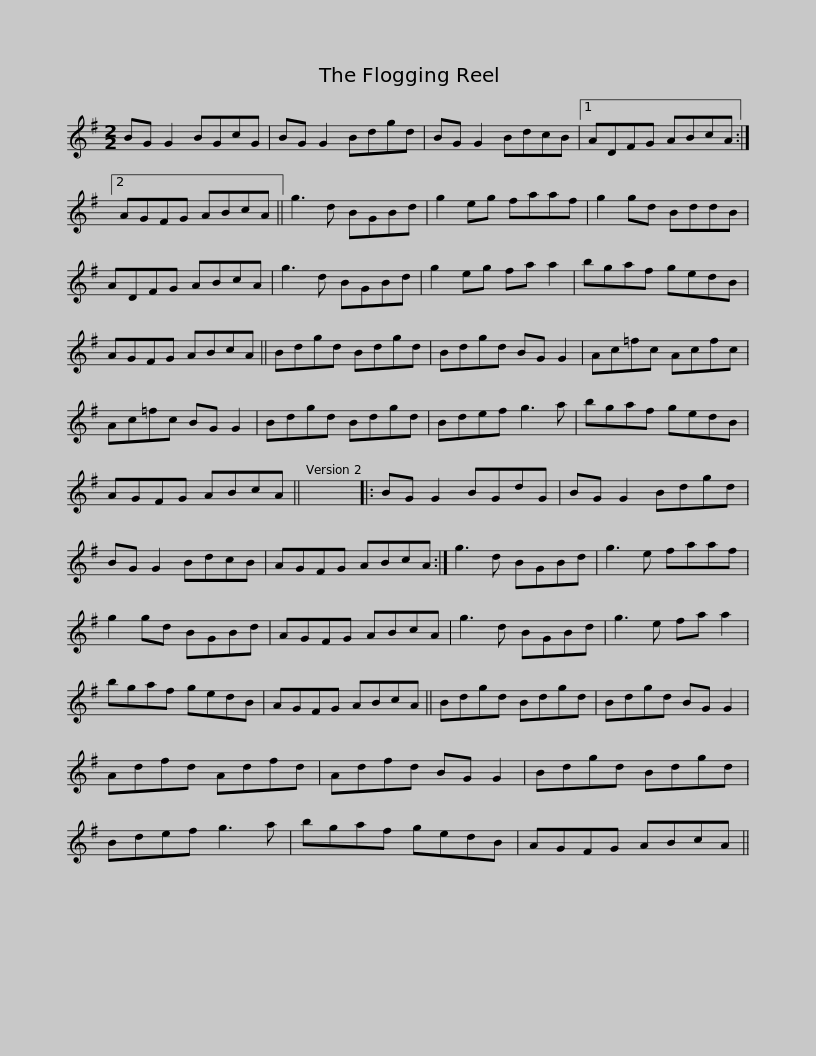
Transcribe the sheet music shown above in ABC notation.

X:1
L:1/8
M:2/2
I:linebreak $
K:G
V:1 treble
V:1
 BG G2 BGcG | BG G2 Bdgd | BG G2 BdcB |1 ADFG ABcA :|2 AGFG ABcA || %5
 g3 d BGBd |$ g2 eg faaf | g2 gd BddB | ADFG ABcA | g3 d BGBd | %10
 g2 eg fa a2 | bgaf gedB |$ AGFG ABcA || Bdgd Bdgd | Bdgd BG G2 | %15
 Ac=fc Acfc | Ac=fc BG G2 |$ Bdgd Bdgd | Bdef g3 a | bgaf gedB | %20
 AGFG ABcA || x8 |: BG G2 BGdG |$ BG G2 Bdgd | BG G2 BdcB | %25
 AGFG ABcA :| g3 d BGBd | g3 e faaf | g2 gd BGBd |$ AGFG ABcA | %30
 g3 d BGBd | g3 e fa a2 | bgaf gedB | AGFG ABcA || Bdgd Bdgd |$ %35
 Bdgd BG G2 | Adfd Adfd | Adfd BG G2 | Bdgd Bdgd | Bdef g3 a | %40
 bgaf gedB |$ AGFG ABcA || %42
